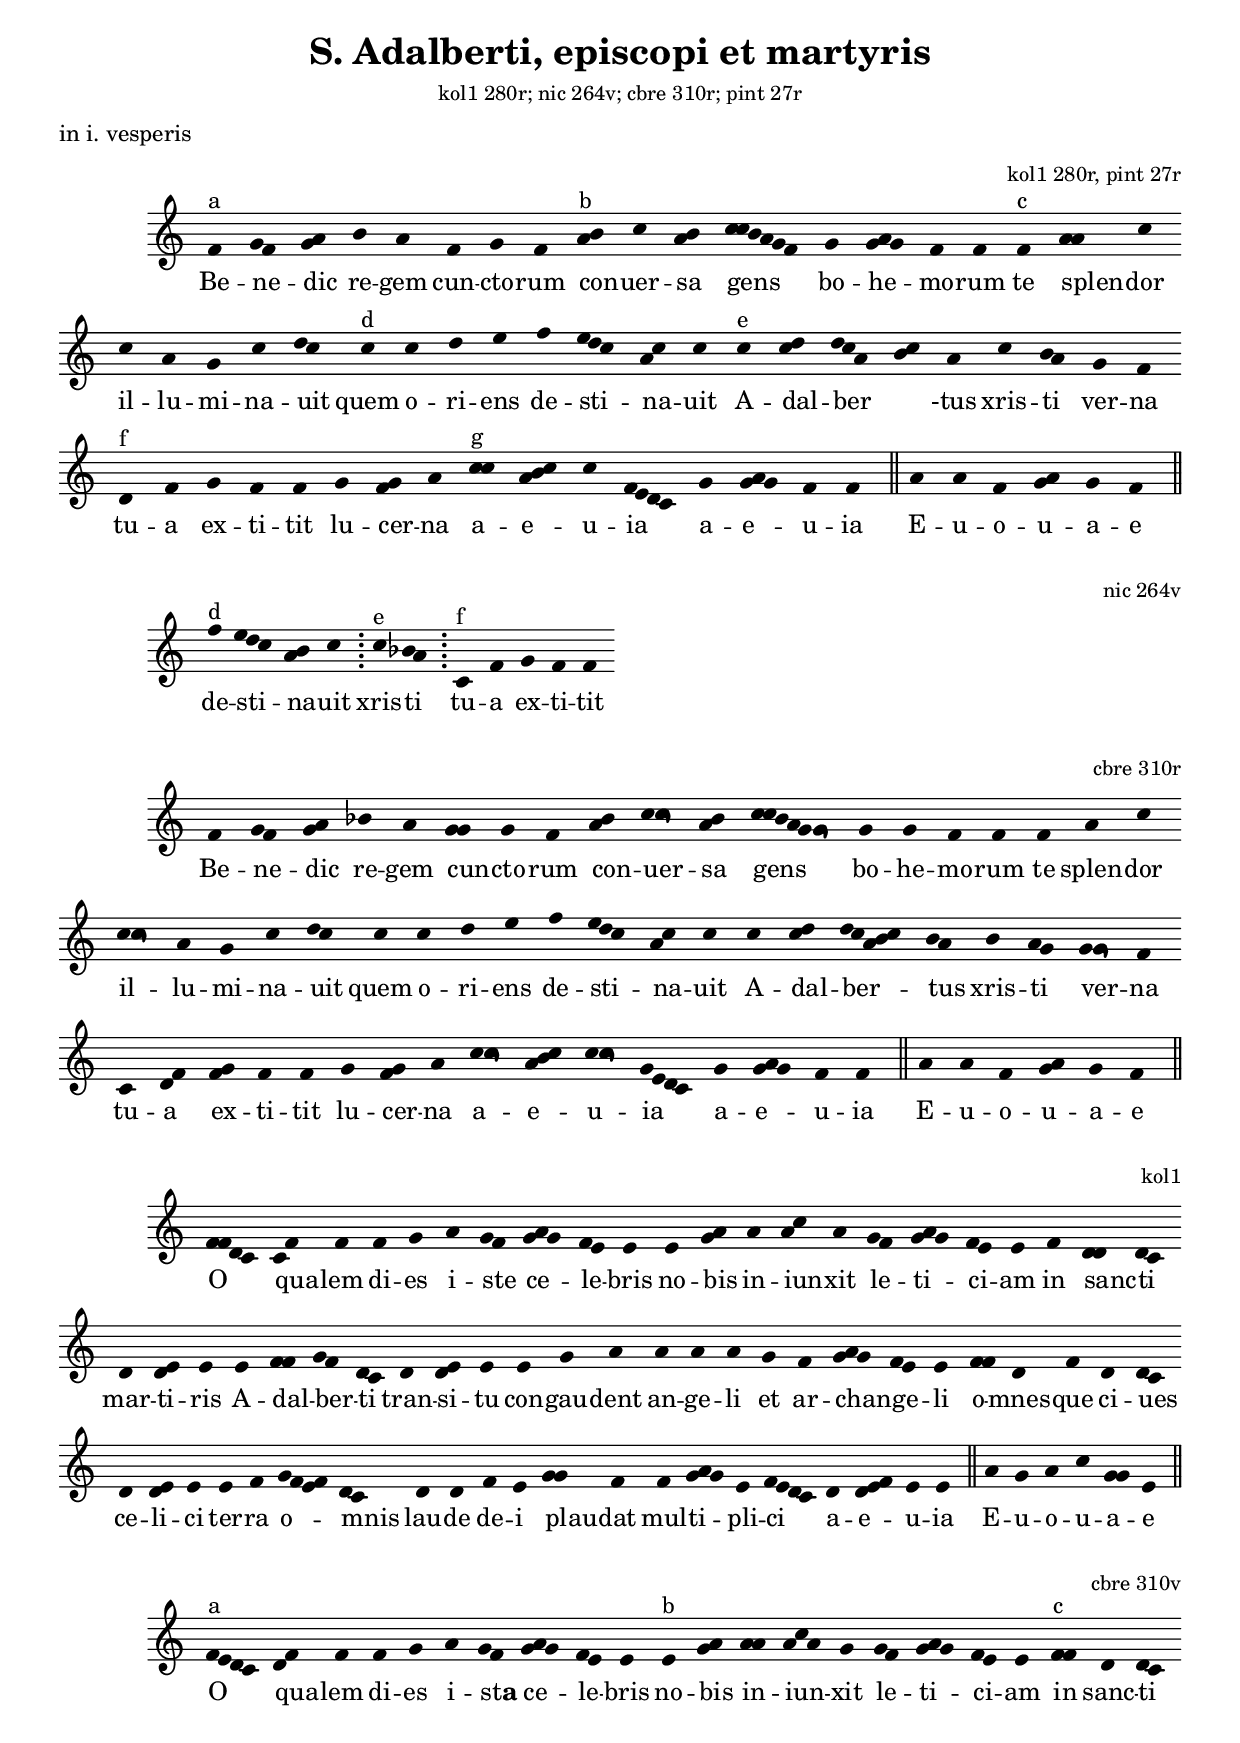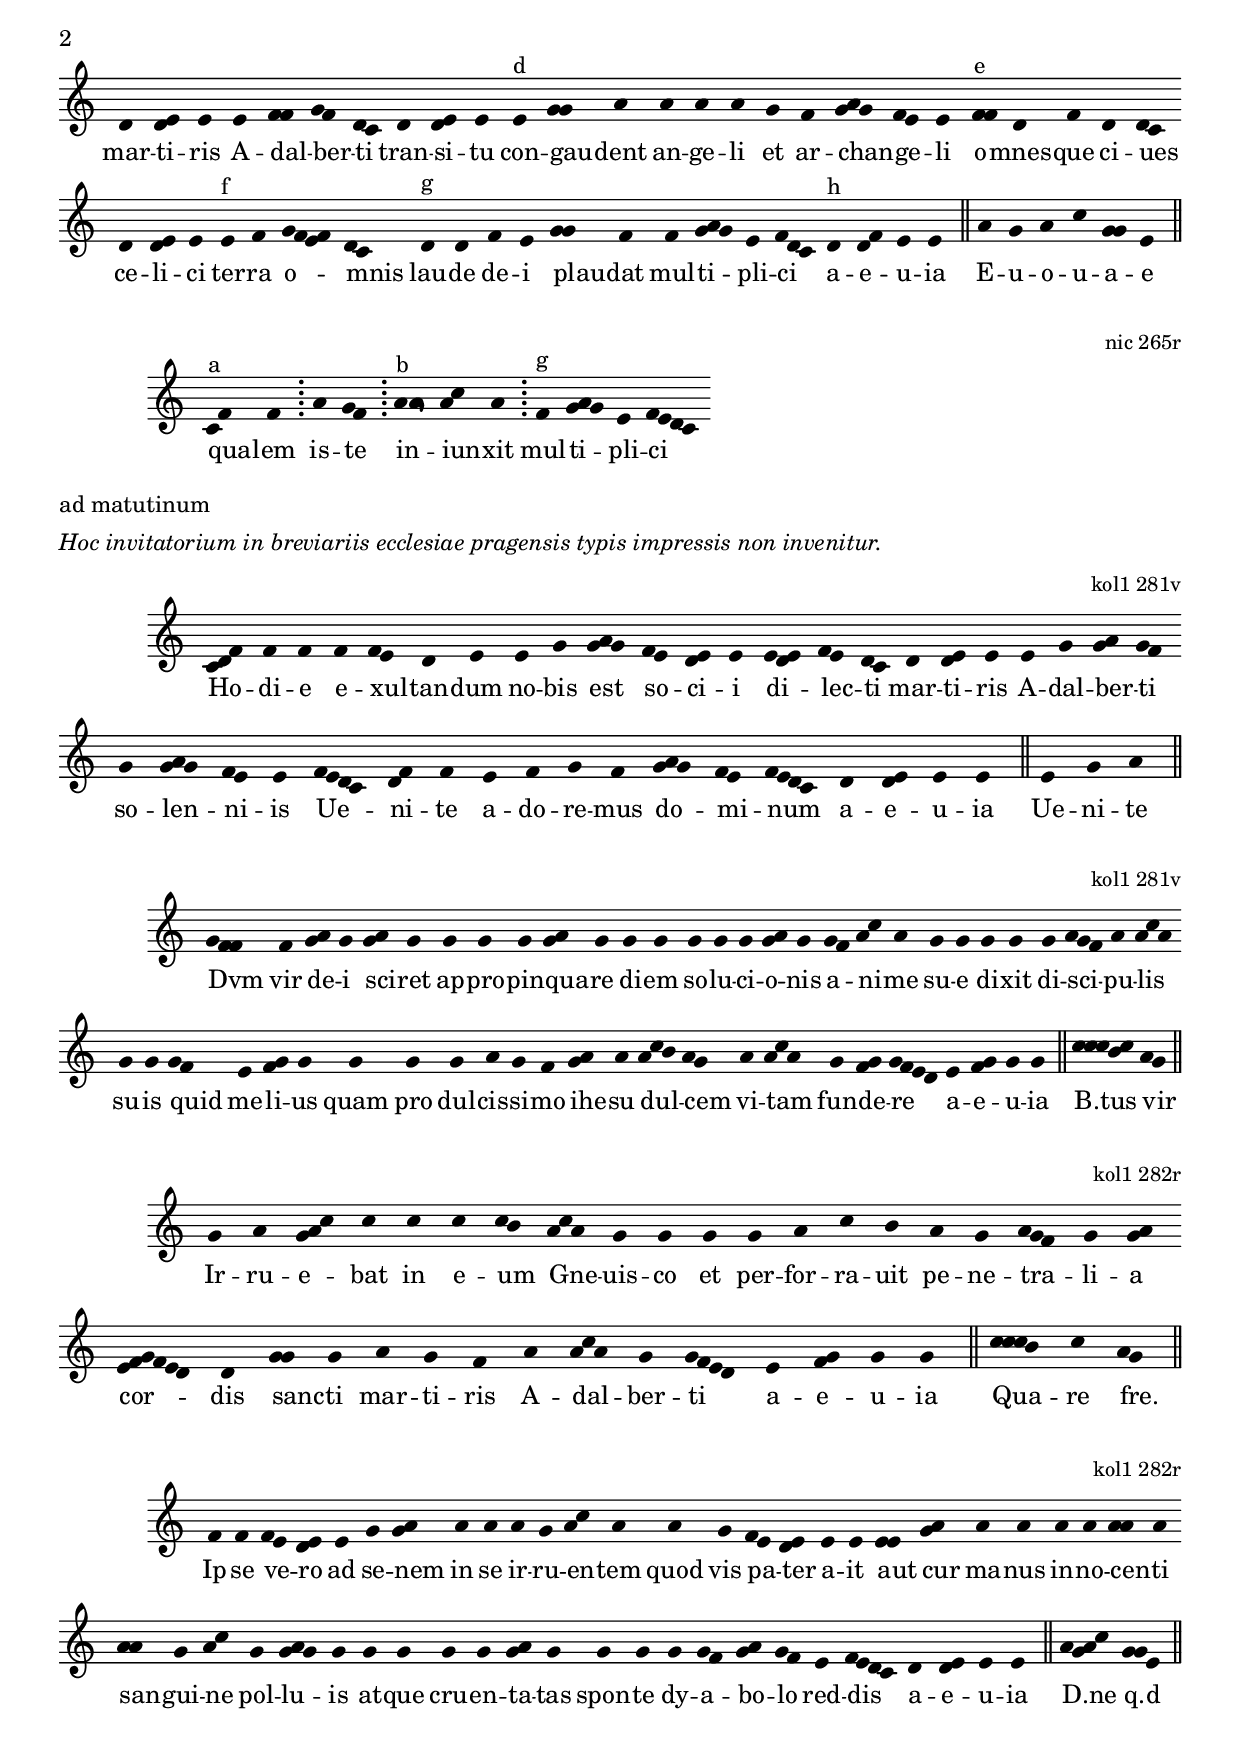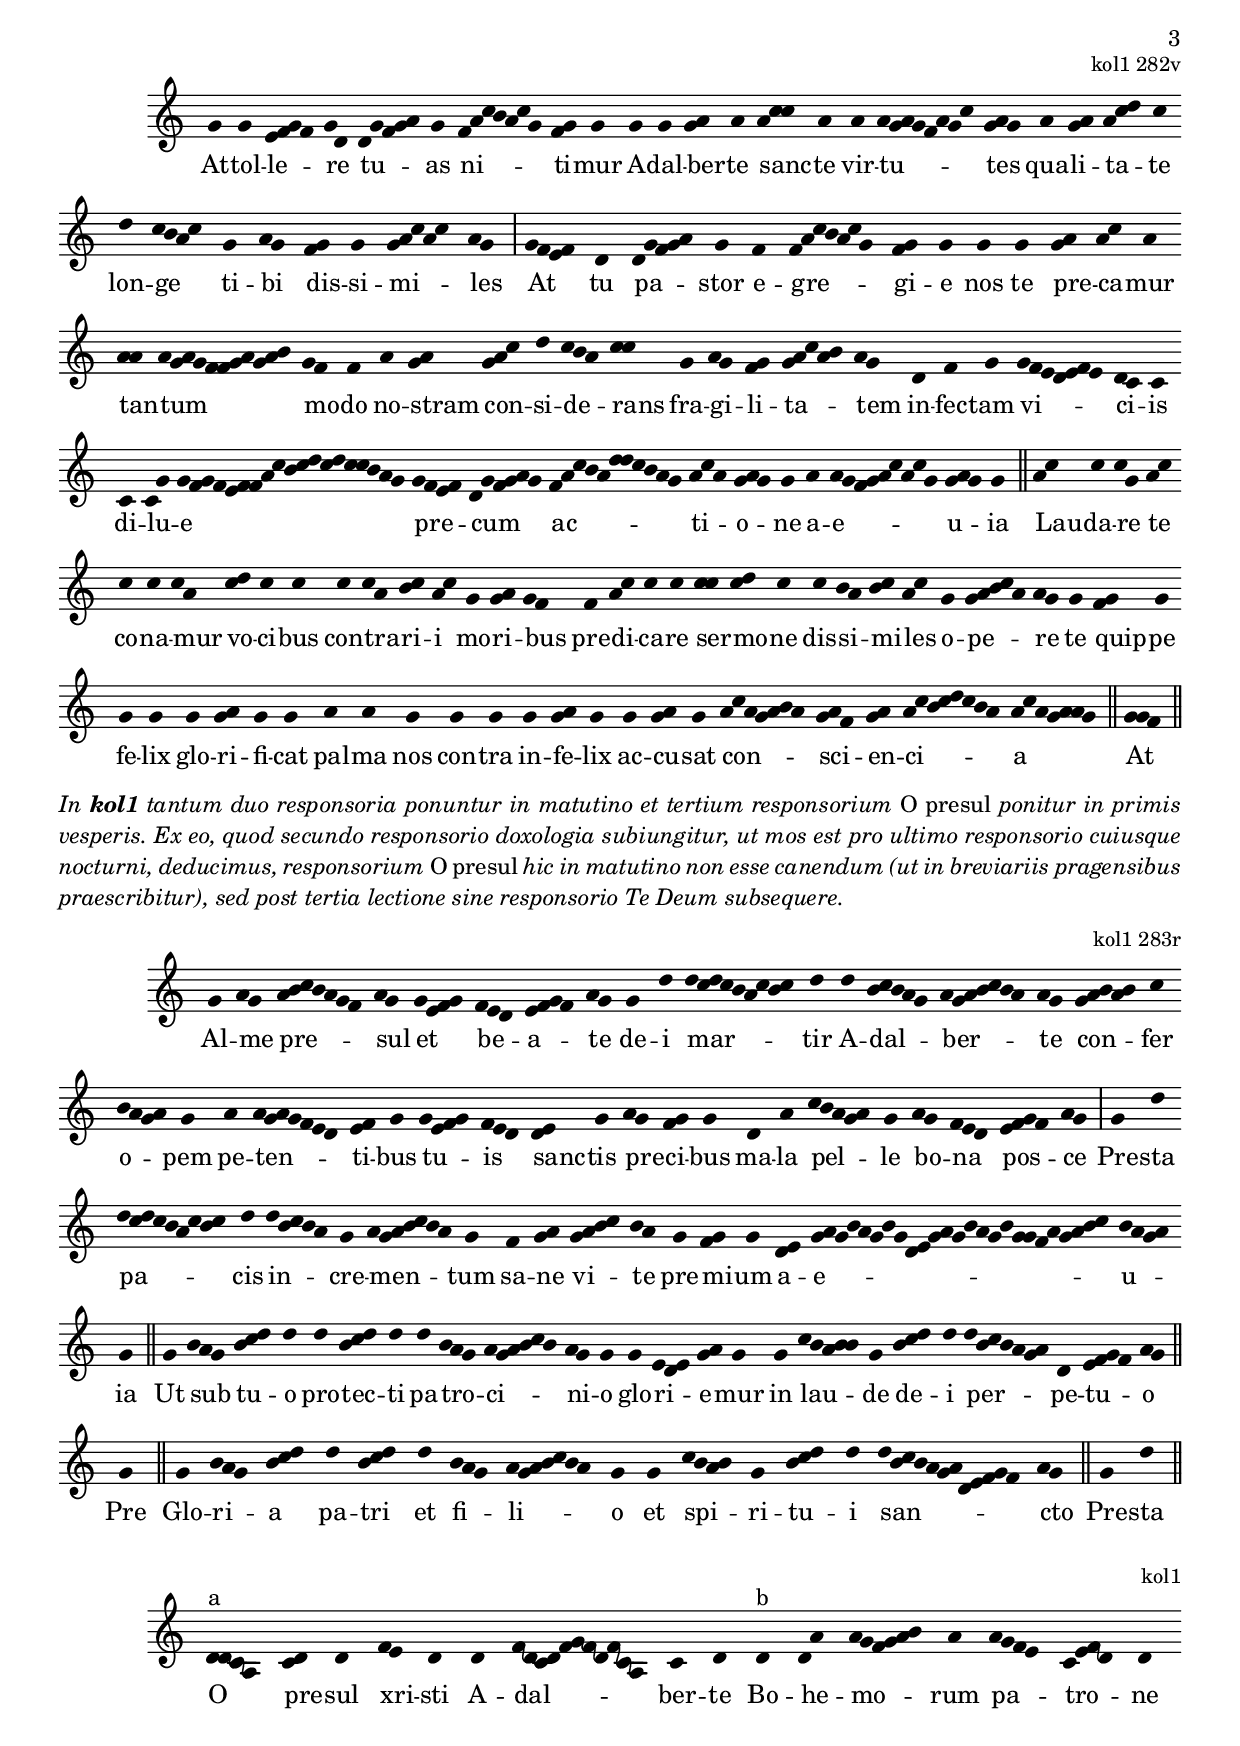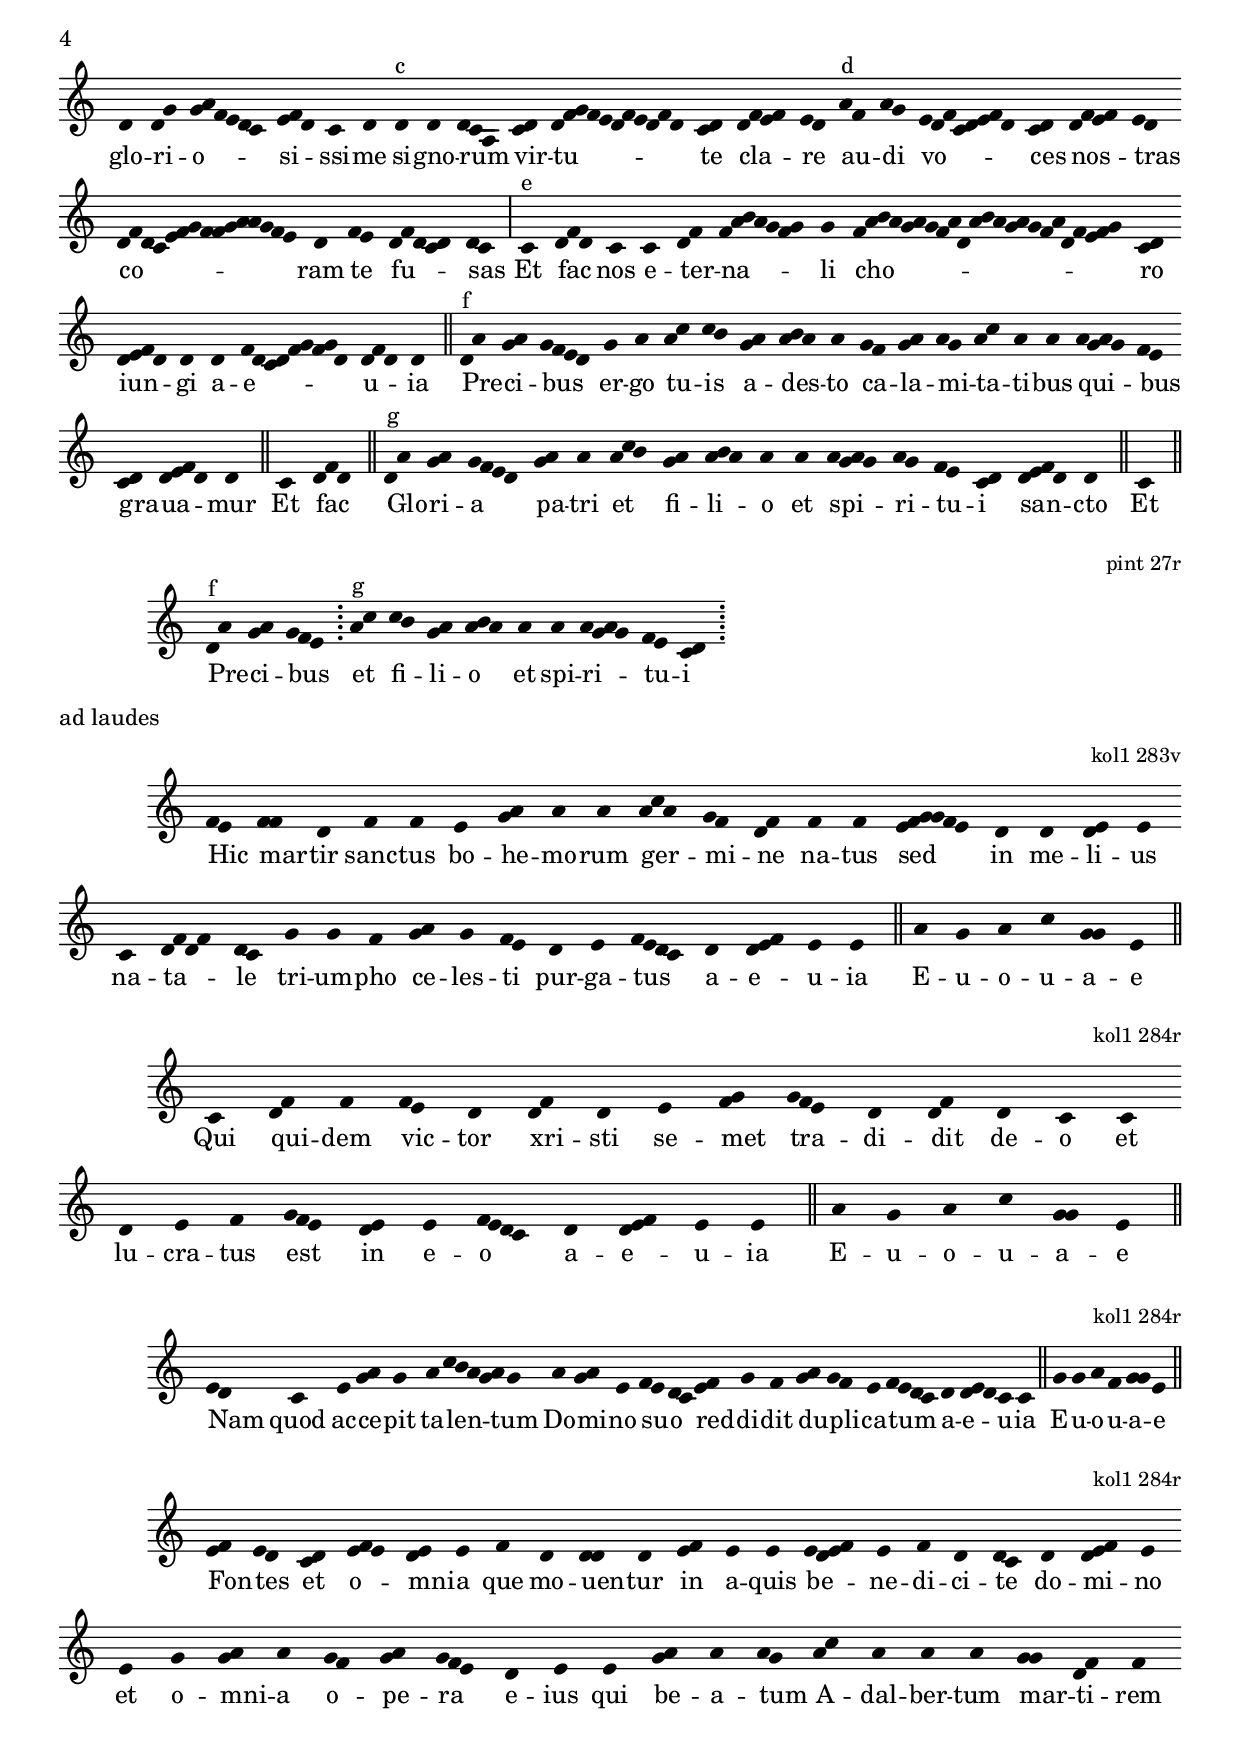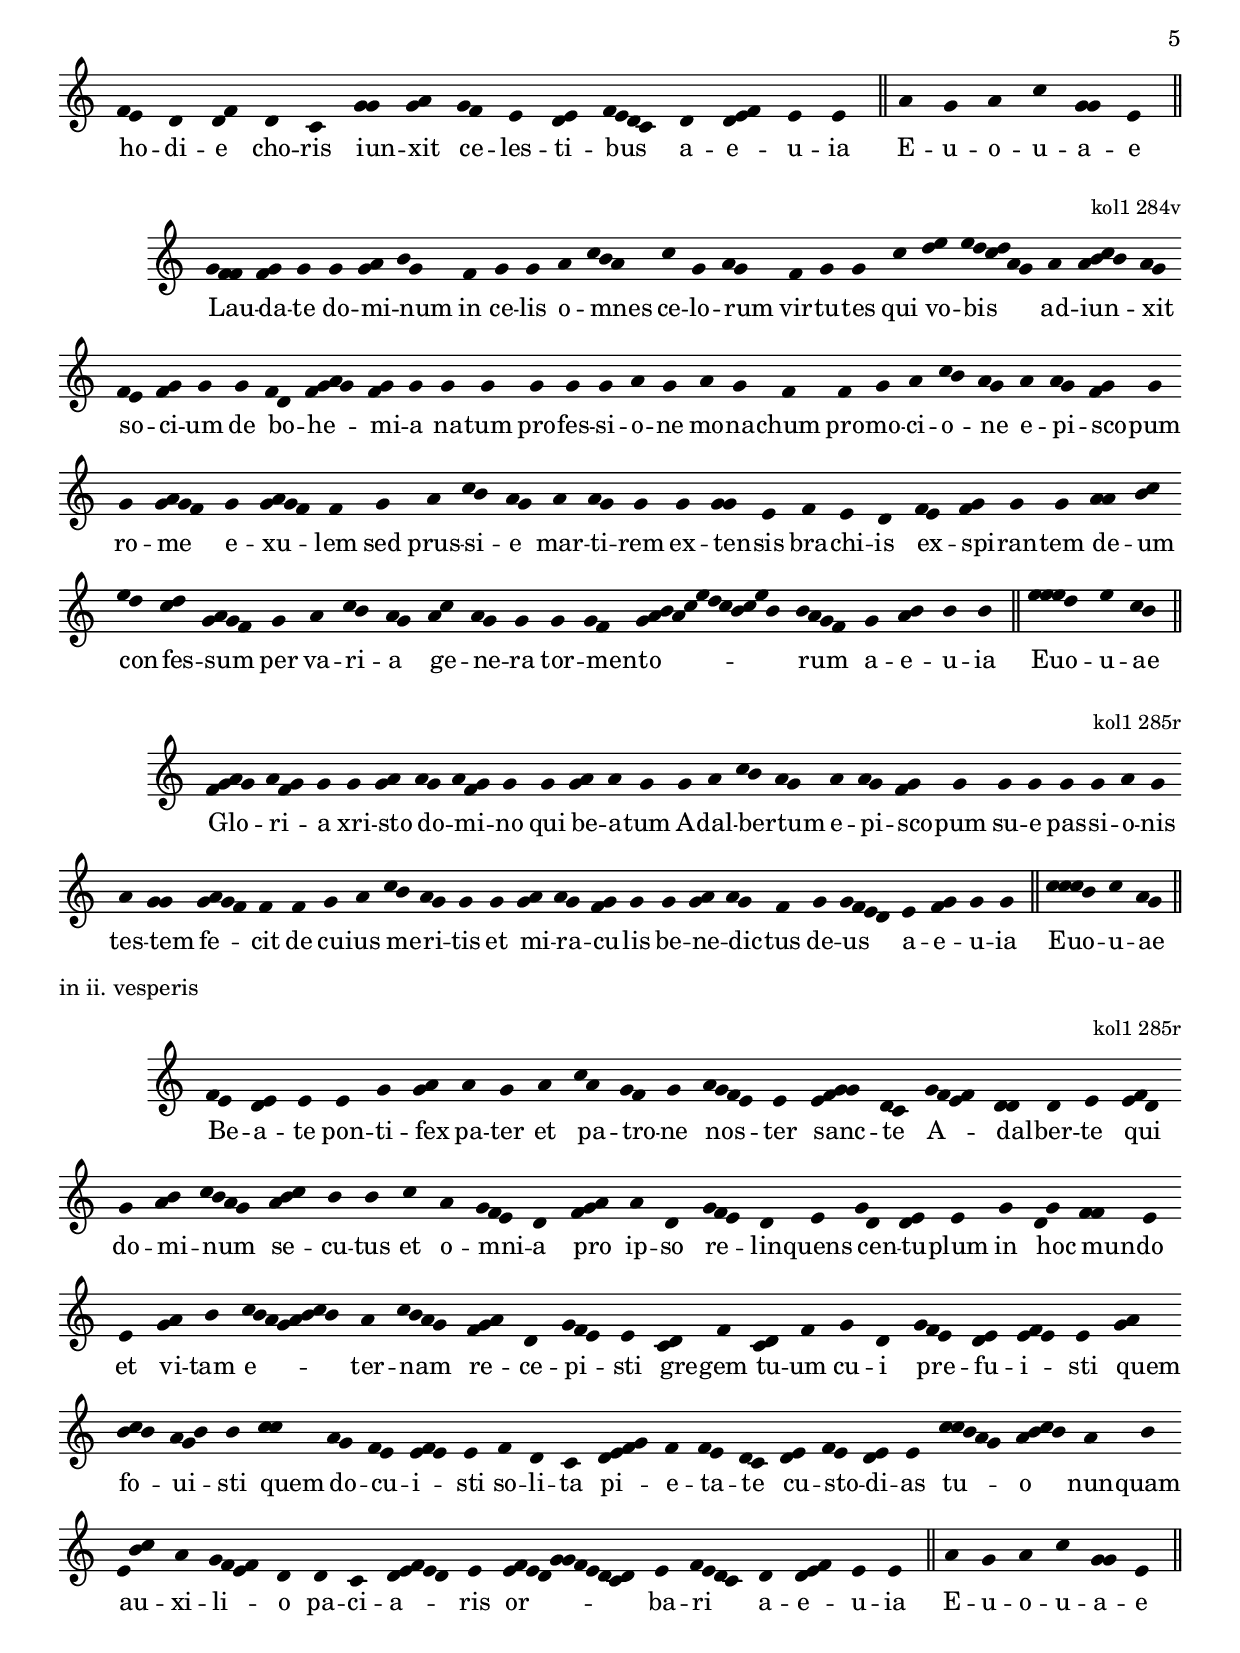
\version "2.19.32"

\include "../lib/synopsis.ily"

\header {
  title = "S. Adalberti, episcopi et martyris"
  fontes = "kol1 280r; nic 264v; cbre 310r; pint 27r"
}

\markup{in i. vesperis}

\version "2.19.32"

\include "../lib/synopsis.ily"

\score {
  \transpose c c' {
    \plainchant
    f^"a" \melisma { g f } \melisma{ g a } \bar "" b a \bar "" f g f \bar ""
    \melisma { a^"b" b } c' \melisma { a b } \bar "" \melisma { c' c' b a g f } \bar "" g \melisma { g a g } f f \bar ""
    f^"c" \bar "" \melisma { a a } \bar "" c' \bar "" c' a g c' \melisma { d' c' } \bar ""
    c'^"d" \bar "" c' d' e' \bar "" f' \melisma { e' d' c' } \melisma { a c' } c' \bar ""
    c'^"e" \melisma { c' d' } \melisma { d' c' a } \melisma { b c' } a \bar "" c' \melisma { b a } \bar "" g f \bar ""
    d^"f" f \bar "" g f f \bar "" g \melisma { f g } a \bar ""
    \melisma { c'^"g" c' } \melisma { a b c' } c' \melisma { f e d c } \bar "" g \melisma { g a g } f f \bar "||"

    a a f \melisma { g a } g f \bar "||"
  }
  \addlyrics {
    Be -- ne -- dic re -- gem cun -- cto -- rum
    con -- uer -- sa gens bo -- he -- mo -- rum
    te splen --  dor il -- lu -- mi -- na -- uit
    quem o -- ri -- ens de -- sti -- na -- uit
    A -- dal -- ber _ -tus xris -- ti ver -- na
    tu -- a ex -- ti -- tit lu -- cer -- na
    a -- e -- u -- ia a -- e -- u -- ia

    E -- u -- o -- u -- a -- e
  }
  \header {
    quid = "antiphona"
    modus = "6+5"
    fontes = "kol1 280r, pint 27r"
  }
}

\score {
  \transpose c c' {
    \plainchant
    f'^"d" \melisma { e' d' c' } \melisma { a b } c' \bar ";"
    c'^"e" \melisma { bes a } \bar ";"
    c^"f" f g f f \bar ""
  }
  \addlyrics {
    de -- sti -- na -- uit
    xris -- ti
    tu -- a ex -- ti -- tit
  }
  \header {
    quid = "antiphona"
    modus = "6+5"
    fontes = "nic 264v"
  }
}

\score {
  \transpose c c' {
    \plainchant
    f \melisma { g f } \melisma{ g a } \bar "" bes! a \bar "" \melisma { g g } g f \bar ""
    \melisma { a b } \melisma { c' \strophicus c' } \melisma { a b } \bar "" \melisma { c' c' b a g \strophicus g } \bar "" g g f f \bar ""
    f \bar "" a c' \bar "" \melisma { c' \strophicus c' } \bar "" a g c' \melisma { d' c' } \bar ""
    c' \bar "" c' d' e' \bar "" f' \melisma { e' d' c' } \melisma { a c' } c' \bar ""
    c' \melisma { c' d' } \melisma { d' c' a b c' } \melisma { b a } \bar "" b \melisma { a g } \bar "" \melisma { g \strophicus g } f \bar ""
    c \melisma { d f } \bar "" \melisma { f g } f f \bar "" g \melisma { f g } a \bar ""
    \melisma { c' \strophicus c' } \melisma { a b c' } \melisma { c' \strophicus c' } \melisma { g e d c } \bar "" g \melisma { g a g } f f \bar "||"

    a a f \melisma { g a } g f \bar "||"
  }
  \addlyrics {
    Be -- ne -- dic re -- gem cun -- cto -- rum
    con -- uer -- sa gens bo -- he -- mo -- rum
    te splen --  dor il -- lu -- mi -- na -- uit
    quem o -- ri -- ens de -- sti -- na -- uit
    A -- dal -- ber -- tus xris -- ti ver -- na
    tu -- a ex -- ti -- tit lu -- cer -- na
    a -- e -- u -- ia a -- e -- u -- ia

    E -- u -- o -- u -- a -- e
  }
  \header {
    quid = "antiphona"
    modus = "6+5"
    fontes = "cbre 310r"
  }
}

\version "2.19.32"

\include "../lib/synopsis.ily"

\score {
  \transpose c c' {
    \plainchant
    \melisma { f f d c } \bar "" \melisma { c f } f \bar "" f g \bar "" a \melisma { g f } \bar "" \melisma { g a g } \melisma { f e } e \bar ""
    e \melisma { g a } \bar "" a \melisma { a c' } a \bar "" \melisma { g f } \melisma { g a g } \melisma { f e } e \bar ""
    f \bar "" \melisma { d d } \melisma { d c } \bar "" d \melisma { d e } e \bar "" e \melisma { f f } \melisma { g f } \melisma { d c } \bar "" d \melisma { d e } e \bar ""
    e g a \bar "" a a a \bar "" g \bar "" f \melisma { g a g } \bar "" \melisma { f e } e \bar ""
    \melisma { f f } d f \bar "" d \melisma { d c } \bar "" d \melisma { d e } e \bar ""
    e f \bar "" \melisma { g f e f } \melisma { d c } \bar ""
    d d \bar "" f e \bar "" \melisma { g g } f \bar "" f \melisma { g a g } e \melisma { f e d c } \bar ""
    d \melisma { d e f } e e \bar "||"

    a g a c' \melisma { g g } e \bar "||"
  }
  \addlyrics {
    O qua -- lem di -- es i -- ste ce -- le -- bris
    no -- bis in -- iun -- xit le -- ti -- ci -- am
    in sanc -- ti mar -- ti -- ris A -- dal -- ber -- ti tran -- si -- tu
    con -- gau -- dent an -- ge -- li et ar -- chan -- ge -- li
    o -- mnes -- que ci -- ues ce -- li -- ci
    ter -- ra o -- mnis
    lau -- de de -- i plau -- dat mul -- ti -- pli -- ci
    a -- e -- u -- ia

    E -- u -- o -- u -- a -- e
  }
  \header {
    quid = "antiphona"
    modus = "4"
    fontes = "kol1"
  }
}

\score {
  \transpose c c' {
    \plainchant
    \melisma { f^"a" e d c } \bar "" \melisma { d f } f \bar "" f g \bar "" a \melisma { g f } \bar "" \melisma { g a g } \melisma { f e } e \bar ""
    e^"b" \melisma { g a } \bar "" \melisma { a a } \melisma { a c' a } g \bar "" \melisma { g f } \melisma { g a g } \melisma { f e } e \bar ""
    \melisma { f^"c" f } \bar "" d \melisma { d c } \bar "" d \melisma { d e } e \bar "" e \melisma { f f } \melisma { g f } \melisma { d c } \bar "" d \melisma { d e } e \bar ""
    e^"d" \melisma { g g } a \bar "" a a a \bar "" g \bar "" f \melisma { g a g } \bar "" \melisma { f e } e \bar ""
    \melisma { f^"e" f } d f \bar "" d \melisma { d c } \bar "" d \melisma { d e } e \bar ""
    e^"f" f \bar "" \melisma { g f e f } \melisma { d c } \bar ""
    d^"g" d \bar "" f e \bar "" \melisma { g g } f \bar "" f \melisma { g a g } e \melisma { f d c } \bar ""
    d^"h" \melisma { d f } e e \bar "||"

    a g a c' \melisma { g g } e \bar "||"
  }
  \addlyrics {
    O qua -- lem di -- es i -- \markup\concat{st\bold{a}} ce -- le -- bris
    no -- bis in -- iun -- xit le -- ti -- ci -- am
    in sanc -- ti mar -- ti -- ris A -- dal -- ber -- ti tran -- si -- tu
    con -- gau -- dent an -- ge -- li et ar -- chan -- ge -- li
    o -- mnes -- que ci -- ues ce -- li -- ci
    ter -- ra o -- mnis
    lau -- de de -- i plau -- dat mul -- ti -- pli -- ci
    a -- e -- u -- ia

    E -- u -- o -- u -- a -- e
  }
  \header {
    quid = "antiphona"
    modus = "4"
    fontes = "cbre 310v"
  }
}

\score {
  \transpose c c' {
    \plainchant
    \melisma { c^"a" f } f \bar ";"
    a \melisma { g f} \bar ";"
    \melisma { a^"b" \strophicus a } \melisma { a c' } a \bar ";"
    f^"g" \melisma { g a g } e \melisma { f e d c }
  }
  \addlyrics {
    qua -- lem
    is -- te
    in -- iun -- xit
    mul -- ti -- pli -- ci
  }
  \header {
    quid = "antiphona"
    modus = "4"
    fontes = "nic 265r"
  }
}


\markup{ad matutinum}

\markup\italic{
  Hoc invitatorium in breviariis ecclesiae pragensis typis impressis
  non invenitur.
}

\version "2.19.32"

\include "../lib/synopsis.ily"

\score {
  \transpose c c' {
    \plainchant
    \melisma { c d f } f f \bar "" f \melisma { f e } d e \bar "" e g \bar "" \melisma { g a g } \bar ""
    \melisma { f e } \melisma { d e } e \bar "" \melisma { e d e } \melisma { f e } \melisma { d c } \bar ""
    d \bar "" \melisma { d e } e \bar "" e g \melisma { g a } \melisma { g f } \bar "" g \melisma { g a g } \melisma { f e } e \bar ""
    \melisma { f e d c } \melisma { d f } f \bar "" e f g f \bar "" \melisma { g a g } \melisma { f e } \melisma { f e d c } \bar "" d \melisma { d e } e e \bar "||"

    e g a \bar "||"
  }
  \addlyrics {
    Ho -- di -- e e -- xul -- tan -- dum no -- bis est
    so -- ci -- i di -- lec -- ti
    mar -- ti -- ris A -- dal -- ber -- ti so -- len -- ni -- is
    Ue -- ni -- te a -- do -- re -- mus do -- mi -- num a -- e -- u -- ia

    Ue -- ni -- te
  }
  \header {
    quid = "invitatorium"
    fontes = "kol1 281v"
  }
}


\version "2.19.32"

\include "../lib/synopsis.ily"

\score {
  \transpose c c' {
    \plainchant
    \melisma { g f f } \bar "" f \bar "" \melisma { g a } g \bar "" \melisma { g a } g \bar "" g g g \melisma { g a } g \bar ""
    g g \bar "" g g g \melisma { g a } g \bar "" \melisma { g f } \melisma { a c' } a \bar "" g g \bar ""
    g g \bar "" g \melisma { a g f } a \melisma { a c' a } \bar "" g g \bar ""
    \melisma { g f } \bar "" e \melisma { f g } g \bar ""
    g \bar "" g \bar "" g a g f \bar "" \melisma { g a } a \bar ""
    \melisma { a c' b } \melisma { a g } \bar "" a \melisma { a c' a } \bar "" g \melisma { f g } \melisma { g f e d } \bar "" e \melisma { f g } g g \bar "||"

    \melisma { c' c' c' b c' } \bar "" \melisma { a g } \bar "||"
  }
  \addlyrics {
    Dvm vir de -- i sci -- ret ap -- pro -- pin -- qua -- re
    di -- em so -- lu -- ci -- o -- nis a -- ni -- me su -- e
    di -- xit di -- sci -- pu -- lis su -- is
    quid me -- li -- us
    quam pro dul -- cis -- si -- mo ihe -- su
    dul -- cem vi -- tam fun -- de -- re a -- e -- u -- ia

    B.tus vir
  }
  \header {
    quid = "antiphona"
    fontes = "kol1 281v"
  }
}

\version "2.19.32"

\include "../lib/synopsis.ily"

\score {
  \transpose c c' {
    \plainchant
    g a \melisma { g a c' } c' \bar "" c' \bar "" c' \melisma { c' b } \bar "" \melisma { a c' a } g g \bar ""
    g \bar "" g a c' b \bar "" a g \melisma { a g f } g \melisma { g a } \bar "" \melisma { e f g f e d } d \bar ""
    \melisma { g g } g \bar "" a g f \bar "" a \melisma { a c' a } g \melisma { g f e d } \bar "" e \melisma { f g } g g \bar "||"

    \melisma { c' c' c' b } c' \bar "" \melisma { a g } \bar "||"
  }
  \addlyrics {
    Ir -- ru -- e -- bat in e -- um Gne -- uis -- co % v breviari: ingens siccum
    et per -- for -- ra -- uit pe -- ne -- tra -- li -- a cor -- dis
    sanc -- ti mar -- ti -- ris A -- dal -- ber -- ti a -- e -- u -- ia

    Qua -- re fre.
  }
  \header {
    quid = "antiphona"
    fontes = "kol1 282r"
  }
}

\version "2.19.32"

\include "../lib/synopsis.ily"

\score {
  \transpose c c' {
    \plainchant
    f f \bar "" \melisma { f e } \melisma { d e } \bar "" e \bar "" g \melisma { g a } \bar "" a \bar "" a \bar "" a g \melisma { a c' } a \bar ""
    a \bar "" g \bar "" \melisma { f e } \melisma { d e } \bar "" e e \bar ""
    \melisma { e e } \bar "" \melisma { g a } \bar "" a a \bar "" a a \melisma { a a } a \bar "" \melisma { a a } g \melisma { a c' } \bar "" g \melisma { g a g } g \bar ""
    g g \bar "" g g \melisma { g a } g \bar ""
    g g \bar "" g \melisma { g f } \melisma { g a } \melisma { g f } \bar "" e \melisma { f e d c } \bar ""
    d \melisma { d e } e e \bar "||"

    \melisma { a g a c' } \bar "" \melisma { g g e } \bar "||"
  }
  \addlyrics {
    Ip -- se ve -- ro ad se -- nem in se ir -- ru -- en -- tem
    quod vis pa -- ter a -- it
    aut cur ma -- nus in -- no -- cen -- ti san -- gui -- ne pol -- lu -- is
    at -- que cru -- en -- ta -- tas
    spon -- te dy -- a -- bo -- lo red -- dis % cruentatas sic
    a -- e -- u -- ia

    D.ne q.d
  }
  \header {
    quid = "antiphona"
    fontes = "kol1 282r"
  }
}


\version "2.19.32"

\include "../lib/synopsis.ily"

\score {
  \transpose c c' {
    \plainchant
    g g \melisma { e f g f } \melisma { g d } \bar "" \melisma { d g f g a } g \bar "" \melisma { f a c' b a c' g } \melisma { f g } g \bar ""
    g g \melisma { g a } a \bar "" \melisma { a c' c' } a \bar "" a \melisma { a g a g f a g c' } \melisma { g a g } \bar ""
    a \melisma { g a } \melisma { a c' d' } c' \bar "" d' \melisma { c' b a c' } \bar "" g \melisma { a g } \bar "" \melisma { f g } g \melisma { g a c' a c' } \bar "" \melisma { a g } \bar "|"

    \melisma { g f e f } \bar "" d \bar "" \melisma { d g f g a } g \bar "" f \melisma { f a c' b a c' g } \melisma { f g } g \bar ""
    g \bar "" g \bar "" \melisma { g a } \melisma { a c' } a \bar "" \melisma { a a } \melisma { a g a g f f g a g a b } \bar "" \melisma { g f } f \bar ""
    a \melisma { g a } \bar "" \melisma { g a c' } d' \melisma { c' b a } \melisma { c' c' } \bar "" g \melisma { a g } \melisma { f g } \melisma { g a c' a b } \melisma { a g } \bar ""
    d f g \bar "" \melisma { g f e d e f e } \melisma { d c } c \bar "" c \melisma { c g } \melisma { g f g f e f f a c' b c' d' c' d' c' c' b a g } \bar ""
    \melisma { g f e f } \melisma { d g f g a g } \bar "" \melisma { f a c' b a d' d' c' b a g } \melisma { a c' a } \melisma { g a g } g \bar "" a \melisma { a g f g a c' a c' g } \melisma { g a g } g \bar "||"

    \melisma { a c' } \bar "" c' \melisma { c' g } \bar "" \melisma { a c' } \bar "" c' c' \melisma { c' a } \bar "" \melisma { c' d' } c' c' \bar ""
    c' \melisma { c' a } \melisma { b c' } \melisma { a c' } \bar "" g \melisma { g a } \melisma { g f } \bar ""
    f \melisma { a c' } c' c' \bar "" \melisma { c' c' } \melisma { c' d' } c' \bar ""
    c' \melisma { b a } \melisma { b c' } \melisma { a c' } \bar "" g \melisma { g a b c' a } \melisma { a g } \bar ""
    g \bar "" \melisma { f g } g \bar "" g g \bar ""
    g \melisma { g a } \bar "" g g \bar "" a a \bar ""
    g \bar "" g g \bar "" g \melisma { g a } g \bar ""
    g \melisma { g a } g \bar "" \melisma { a c' a g a b a } \melisma { g a f } \melisma { g a } \melisma { a c' b c' d' c' b a } \melisma { a c' a g a a g } \bar "||"

    \melisma { g g f } \bar "||"
  }
  \addlyrics {
    At -- tol -- le -- re tu -- as ni -- ti -- mur
    A -- dal -- ber -- te sanc -- te vir -- tu -- tes
    qua -- li -- ta -- te lon -- ge ti -- bi dis -- si -- mi -- les

    At tu pa -- stor e -- gre -- gi -- e
    nos te pre -- ca -- mur tan -- tum mo -- do
    no -- stram con -- si -- de -- rans fra -- gi -- li -- ta -- tem
    in -- fec -- tam vi -- ci -- is di -- lu -- e
    pre -- cum ac -- ti -- o -- ne a -- e -- u -- ia

    Lau -- da -- re te co -- na -- mur vo -- ci -- bus
    con -- tra -- ri -- i mo -- ri -- bus
    pre -- di -- ca -- re ser -- mo -- ne
    dis -- si -- mi -- les o -- pe -- re
    te quip -- pe fe -- lix
    glo -- ri -- fi -- cat pal -- ma
    nos con -- tra in -- fe -- lix
    ac -- cu -- sat con -- sci -- en -- ci -- a

    At
  }
  \header {
    quid = "responsorium"
    fontes = "kol1 282v"
  }
}

\version "2.19.32"

\include "../lib/synopsis.ily"

\markup\justify\italic{
  In \bold{kol1} tantum duo responsoria ponuntur in matutino et
  tertium responsorium \upright{O presul} ponitur in primis vesperis.
  Ex eo, quod secundo responsorio doxologia subiungitur,
  ut mos est pro ultimo responsorio cuiusque nocturni,
  deducimus, responsorium \upright{O presul} hic in matutino non esse
  canendum (ut in breviariis pragensibus praescribitur),
  sed post tertia lectione sine responsorio Te Deum subsequere.
}

\score {
  \transpose c c' {
    \plainchant
    g \melisma { a g } \bar "" \melisma { a b c' b a g f } \melisma { a g } \bar "" \melisma { g e f g } \bar "" \melisma { f e d } \melisma { e f g f } \bar "" \melisma { a g } \bar ""
    g d' \bar "" \melisma { d' c' d' c' b a c' b c' } d' \bar "" d' \melisma { b c' b a g } \melisma { a g a b c' b a } \bar "" \melisma { a g } \bar ""
    \melisma { g a b a b } c' \bar "" \melisma { b a g a } g \bar "" a \melisma { a g a g f e d } \melisma { e f } g \bar ""
    \melisma { g e f g } \melisma { f e d } \bar "" \melisma { d e } g \bar "" \melisma { a g } \melisma { f g } g \bar ""
    d a \bar "" \melisma { c' b a g a } g \bar ""
    \melisma { a g } \melisma { f e d } \bar "" \melisma { e f g f } \melisma { a g } \bar "|"

    g d' \bar "" \melisma { d' c' d' c' b a c' b c' } d' \bar "" \melisma { d' b c' b a } g \melisma { a g a b c' b a } g \bar ""
    f \melisma { g a } \bar "" \melisma { g a b c' } \melisma { b a } \bar "" g \melisma { f g } g \bar ""
    \melisma { d e } \melisma { g a g b a g b g d e g a g b a g b g g f a g a b c' } \melisma { b a g a } \bar "" g \bar "||"

    g \bar "" \melisma { b a g } \bar "" \melisma { b c' d' } d' \bar "" d' \melisma { b c' d' } d' \bar "" d' \melisma { b a g } \bar "" \melisma { a g a b c' b } \melisma { a g } g \bar ""
    g \melisma { e d e } \melisma { g a } g \bar "" g \bar "" \melisma { c' b a b b } g \bar "" \melisma { b c' d' } d' \bar "" \melisma { d' b c' b a g a } d \melisma { e f g f } \melisma { a g } \bar "||"

    g \bar "||"

    g \bar "" \melisma { b a g } \melisma { b c' d' } \bar "" d' \melisma { b c' d' } \bar "" d' \bar "" \melisma { b a g } \melisma { a g a b c' b a } g \bar ""
    g \bar "" \melisma { c' b a b } \bar "" g \melisma { b c' d' } d' \bar "" \melisma { d' b c' b a g a d e f g f } \melisma { a g } \bar "||"

    g d' \bar "||"
  }
  \addlyrics {
    Al -- me pre -- sul et be -- a -- te
    de -- i mar -- tir A -- dal -- ber -- te
    con -- fer o -- pem pe -- ten -- ti -- bus
    tu -- is sanc -- tis pre -- ci -- bus
    ma -- la pel -- le
    bo -- na pos -- ce

    Pre -- sta pa -- cis in -- cre -- men -- tum
    sa -- ne vi -- te pre -- mi -- um
    a -- e -- u -- ia

    Ut sub tu -- o pro -- tec -- ti pa -- tro -- ci -- ni -- o
    glo -- ri -- e -- mur in lau -- de de -- i per -- pe -- tu -- o

    Pre

    Glo -- ri -- a pa -- tri et fi -- li -- o
    et spi -- ri -- tu -- i san -- cto

    Pre -- sta
  }
  \header {
    quid = "responsorium"
    fontes = "kol1 283r"
  }
}

\version "2.19.32"

\include "../lib/synopsis.ily"

\score {
  \transpose c c' {
    \plainchant
    \melisma { d^"a" d \tli c \sli a, } \bar "" \melisma { c d } d \bar "" \melisma { f e } d \bar "" d \melisma { f \sli d \tli c d f g \tli f \sli d f \mli c \sli a, } c d \bar ""
    d^"b" \melisma { d a } \melisma { a g f g a b } a \bar "" \melisma { a g f e } \melisma { c e f \sli d } d \bar "" d \melisma { d g } \melisma { g a f e d c } \melisma { e f d } c d \bar ""
    d^"c" d \melisma { d c a, } \bar "" \melisma { c d } \melisma { d f g f e d f e d f d } \melisma { c d } \bar "" \melisma { d f e f } \melisma { e d } \bar ""
    \melisma { a^"d" f } \melisma { a g } \bar "" \melisma { e d f c d e f d } \melisma { c d } \bar "" \melisma { d f e f } \melisma { e d } \bar ""
    \melisma { d f d c e f g f f g a a g f e } d \bar "" \melisma { f e } \bar "" \melisma { d f d c d } \melisma { d c } \bar "|"

    c^"e" \bar "" \melisma { d f d } \bar "" c \bar "" c \melisma { d f } \melisma { f a b a g f g } g \bar "" \melisma { f a b a g a g f a d a b a g a g f a d f e f g } \melisma { c d } \bar "" \melisma { d e f d } d \bar ""
    d \melisma { f d c d f g f g d } \melisma { d f d } d \bar "||"

    \melisma { d^"f" a } \melisma { g a } \melisma { g f e d } \bar "" g a \bar "" \melisma { a c' } \melisma { c' b } \bar ""
    \melisma { g a } \melisma { a b a } a \bar "" \melisma { g f } \melisma { g a } \melisma { a g } \melisma { a c' } a a \bar ""
    \melisma { a g a g } \melisma { f e } \bar "" \melisma { c d } \melisma { d e f d } d \bar "||"

    c \bar "" \melisma { d f d } \bar "||"

    \melisma { d^"g" a } \melisma { g a } \melisma { g f e d } \bar "" \melisma { g a } a \bar "" \melisma { a c' b } \bar "" \melisma { g a } \melisma { a b a } a \bar ""
    a \bar "" \melisma { a g a g } \melisma { a g } \melisma { f e } \melisma { c d } \bar "" \melisma { d e f d } d \bar "||"

    c \bar "||"
  }
  \addlyrics {
    O pre -- sul xri -- sti A -- dal -- ber -- te
    Bo -- he -- mo -- rum pa -- tro -- ne glo -- ri -- o -- si -- ssi -- me
    si -- gno -- rum vir -- tu -- te cla -- re
    au -- di vo -- ces nos -- tras
    co -- ram te fu -- sas

    Et fac nos e -- ter -- na -- li cho -- ro iun -- gi
    a -- e -- u -- ia

    Pre -- ci -- bus er -- go tu -- is
    a -- des -- to ca -- la -- mi -- ta -- ti -- bus
    qui -- bus gra -- ua -- mur

    Et fac

    Glo -- ri -- a pa -- tri et fi -- li -- o
    et spi -- ri -- tu -- i san -- cto

    Et
  }
  \header {
    quid = "responsorium"
    modus = "2+1"
    fontes = "kol1"
  }
}

\score {
  \transpose c c' {
    \plainchant
    \melisma { d^"f" a } \melisma { g a } \melisma { g f e } \bar ";"
    \melisma { a^"g" c' } \melisma { c' b } \melisma { g a } \melisma { a b a } a a \melisma { a g a g } \melisma { f e } \melisma { c d } \bar ";"
  }
  \addlyrics {
    Pre -- ci -- bus
    et fi -- li -- o et spi -- ri -- tu -- i
  }
  \header {
    fontes = "pint 27r"
  }
}


\markup{ad laudes}

\version "2.19.32"

\include "../lib/synopsis.ily"

\score {
  \transpose c c' {
    \plainchant
    \melisma { f e } \bar "" \melisma { f f } d \bar "" f f \bar "" e \melisma { g a } a a \bar "" \melisma { a c' a } \melisma { g f } \melisma { d f } \bar "" f f \bar "" \melisma { e f g g f e } \bar "" d \bar "" d \melisma { d e } e \bar "" c \melisma { d f d f } \melisma { d c } \bar "" g g f \bar "" \melisma { g a } g \melisma { f e } \bar "" d e \melisma { f e d c } \bar "" d \melisma { d e f } e e \bar "||" a g a c' \melisma { g g } e \bar "||"
  }
  \addlyrics {
     Hic mar -- tir sanc -- tus bo -- he -- mo -- rum ger -- mi -- ne na -- tus sed in me -- li -- us na -- ta -- le tri -- um -- pho ce -- les -- ti pur -- ga -- tus a -- e -- u -- ia  E -- u -- o -- u -- a -- e
  }
  \header {
    quid = "antiphona"
    fontes = "kol1 283v"
  }
}

\version "2.19.32"

\include "../lib/synopsis.ily"

\score {
  \transpose c c' {
    \plainchant
    c \bar "" \melisma { d f } f \bar "" \melisma { f e } d \bar "" \melisma { d f } d \bar "" e \melisma { f g } \bar "" \melisma { g f e } d \melisma { d f } \bar "" d c \bar "" c \bar "" d e f \bar "" \melisma { g f e } \bar "" \melisma { d e } \bar "" e \melisma { f e d c } \bar "" d \melisma { d e f } e e \bar "||" a g a c' \melisma { g g } e \bar "||"
  }
  \addlyrics {
     Qui qui -- dem vic -- tor  xri -- sti se -- met tra -- di -- dit de -- o et lu -- cra -- tus est  in e -- o a -- e -- u -- ia  E -- u -- o -- u -- a -- e
  }
  \header {
    quid = "antiphona"
    fontes = "kol1 284r"
  }
}

\version "2.19.32"

\include "../lib/synopsis.ily"

\score {
  \transpose c c' {
    \plainchant
    \melisma { e d } \bar "" c \bar "" e \melisma { g a } g \bar "" a \melisma { c' b a g a } g \bar "" a \melisma { g a } e \bar "" \melisma { f e } \melisma { d c } \bar "" \melisma { e f } g f \bar "" \melisma { g a } \melisma { g f } e \melisma { f e d c } \bar "" d \melisma { d e d } c c \bar "||" g \bar "" g a f \melisma { g g } e \bar "||"
  }
  \addlyrics {
     Nam quod ac -- ce -- pit ta -- len -- tum Do -- mi -- no su -- o red -- di -- dit du -- pli -- ca -- tum a -- e -- u -- ia  E --  u -- o -- u -- a -- e
  }
  \header {
    quid = "antiphona"
    fontes = "kol1 284r"
  }
}

\version "2.19.32"

\include "../lib/synopsis.ily"

\score {
  \transpose c c' {
    \plainchant
    \melisma { e f } \melisma { e d } \bar "" \melisma { c d } \bar "" \melisma { e f e } \melisma { d e } e \bar "" f \bar "" d \melisma { d d } d \bar "" \melisma { e f } \bar "" e e \bar "" \melisma { e d e f } e f d \melisma { d c } \bar "" d \melisma { d e f } e \bar "" e \bar "" g \melisma { g a } a \bar "" \melisma { g f } \melisma { g a } \melisma { g f e } \bar "" d e \bar "" e \bar "" \melisma { g a } a \melisma { a g } \bar "" \melisma { a c' } a a a \bar "" \melisma { g g } \melisma { d f } f \bar "" \melisma { f e } d \melisma { d f } \bar "" d c \bar "" \melisma { g g } \melisma { g a } \bar "" \melisma { g f } e \melisma { d e } \melisma { f e d c } \bar "" d \melisma { d e f } e e \bar "||" a g a c' \melisma { g g } e \bar "||"
  }
  \addlyrics {
     Fon -- tes et o -- mni -- a que mo -- uen -- tur in a -- quis be -- ne -- di -- ci -- te do -- mi -- no et o -- mni -- a o -- pe -- ra e -- ius qui be -- a -- tum  A -- dal -- ber -- tum mar -- ti -- rem ho -- di -- e cho -- ris iun -- xit ce -- les -- ti -- bus a -- e -- u -- ia  E -- u -- o -- u -- a -- e
  }
  \header {
    quid = "antiphona"
    fontes = "kol1 284r"
  }
}

\version "2.19.32"

\include "../lib/synopsis.ily"

\score {
  \transpose c c' {
    \plainchant
    \melisma { g f f } \melisma { f g } g \bar "" g \melisma { g a } \melisma { b g } \bar "" f \bar "" g g \bar "" a \melisma { c' b a } \bar "" c' g \melisma { a g } \bar "" f g g \bar "" c' \bar "" \melisma { d' e' } \melisma { e' d' c' d' a g } \bar "" a \melisma { a b c' b } \bar "" \melisma { a g } \bar "" \melisma { f e } \melisma { f g } g \bar "" g \bar "" \melisma { f d } \melisma { f g a g } \melisma { f g } g \bar "" g g \bar "" g g g a g \bar "" a g f \bar "" f g a \melisma { c' b } \melisma { a g } \bar "" a \melisma { a g } \melisma { f g } g \bar "" g \melisma { g a g f } \bar "" g \melisma { g a g f } f \bar "" g \bar "" a \melisma { c' b } \melisma { a g } \bar "" a \melisma { a g } g \bar "" g \melisma { g g } e \bar "" f e d \bar "" \melisma { f e } \melisma { f g } g g \bar "" \melisma { a a } \melisma { b c' } \bar "" \melisma { e' d' } \melisma { c' d' } \melisma { g a g f } \bar "" g \bar "" a \melisma { c' b } \melisma { a g } \bar "" \melisma { a c' } \melisma { a g } g \bar "" g \melisma { g f } \melisma { g a b a c' e' d' c' b c' e' b } \melisma { b a g f } \bar "" g \melisma { a b } b b \bar "||" \melisma { e' e' e' d' } e' \melisma { c' b } \bar "||"
  }
  \addlyrics {
     Lau -- da -- te do -- mi -- num in ce -- lis o -- mnes  ce -- lo -- rum vir -- tu -- tes qui vo -- bis ad -- iun --  xit so -- ci -- um de bo -- he -- mi -- a na -- tum pro -- fes -- si -- o -- ne mo -- na -- chum pro -- mo -- ci -- o -- ne e -- pi -- sco -- pum ro -- me e -- xu -- lem sed prus -- si -- e mar -- ti -- rem ex -- ten -- sis bra -- chi -- is ex -- spi -- ran -- tem de -- um  con -- fes -- sum per va -- ri -- a ge -- ne -- ra tor -- men -- to -- rum a -- e -- u -- ia  Euo -- u -- ae
  }
  \header {
    quid = "antiphona"
    fontes = "kol1 284v"
  }
}


\version "2.19.32"

\include "../lib/synopsis.ily"

\score {
  \transpose c c' {
    \plainchant
    \melisma { f g a g } \melisma { a f g } g \bar "" g \melisma { g a } \bar "" \melisma { a g } \melisma { a f g } g \bar "" g \bar "" \melisma { g a } a g \bar "" g a \melisma { c' b } \melisma { a g } \bar "" a \melisma { a g } \melisma { f g } g \bar "" g g \bar "" g g a g \bar "" a \melisma { g g } \bar "" \melisma { g a g f } f \bar "" f \bar "" g a \bar "" \melisma { c' b } \melisma { a g } g \bar "" g \bar "" \melisma { g a } \melisma { a g } \melisma { f g } g \bar "" g \melisma { g a } \melisma { a g } f \bar "" g \melisma { g f e d } \bar "" e \melisma { f g } g g \bar "||" \melisma { c' c' c' b } c' \melisma { a g } \bar "||"
  }
  \addlyrics {
     Glo -- ri -- a xri -- sto do -- mi -- no qui be -- a -- tum A -- dal -- ber -- tum e -- pi -- sco -- pum su -- e pas -- si -- o -- nis tes -- tem fe -- cit de cu -- ius me -- ri -- tis et mi -- ra -- cu -- lis be -- ne -- dic -- tus de -- us a -- e -- u -- ia  Euo -- u -- ae
  }
  \header {
    quid = "antiphona"
    fontes = "kol1 285r"
  }
}


\markup{in ii. vesperis}

\version "2.19.32"

\include "../lib/synopsis.ily"

\score {
  \transpose c c' {
    \plainchant
    \melisma { f e } \melisma { d e } e \bar "" e g \melisma { g a } \bar "" a g \bar "" a \bar "" \melisma { c' a } \melisma { g f } g \bar "" \melisma { a g f e } e \bar "" \melisma { e f g g } \melisma { d c } \bar "" \melisma { g f e f } \melisma { d d } d e \bar "" \melisma { e f d } \bar "" g \melisma { a b } \melisma { c' b a g } \bar "" \melisma { a b c' } b b \bar "" c' \bar "" a \melisma { g f e } d \bar "" \melisma { f g a } \bar "" a d \bar "" \melisma { g f e } d e \bar "" \melisma { g d } \melisma { d e } e \bar "" g \bar "" \melisma { d g } \bar "" \melisma { f f } e \bar "" e \bar "" \melisma { g a } b \bar "" \melisma { c' b a g a b c' b } a \melisma { c' b a g } \bar "" \melisma { f g a } d \melisma { g f e } e \bar "" \melisma { c d } f \bar "" \melisma { c d } f \bar "" g d \bar "" \melisma { g f e } \melisma { d e } \melisma { e f e } e \bar "" \melisma { g a } \bar "" \melisma { b c' b } \melisma { a g b } b \bar "" \melisma { c' c' } \bar "" \melisma { a g } \melisma { f e } \melisma { e f e } e \bar "" f d c \bar "" \melisma { d e f g } f \melisma { f e } \melisma { d c } \bar "" \melisma { d e } \melisma { f e } \melisma { d e } e \bar "" \melisma { c' c' b a g } \melisma { a b c' b } \bar "" a b \bar "" \melisma { e b c' } \bar "" a \melisma { g f e f } d \bar "" d c \melisma { d e f e d } e \bar "" \melisma { e f e d g g f e d c d } e \melisma { f e d c } \bar "" d \melisma { d e f } e e \bar "||" a g a c' \melisma { g g } e \bar "||"
  }
  \addlyrics {
     Be -- a -- te pon -- ti -- fex pa -- ter et pa -- tro -- ne nos -- ter sanc -- te A -- dal -- ber -- te qui do -- mi -- num se -- cu -- tus et o -- mni -- a pro ip -- so re -- lin -- quens cen -- tu -- plum in hoc mun -- do et vi -- tam e -- ter -- nam re -- ce -- pi -- sti gre -- gem tu -- um cu -- i pre -- fu -- i -- sti quem fo -- ui -- sti quem do -- cu -- i -- sti so -- li -- ta pi -- e -- ta -- te cu -- sto -- di -- as tu -- o nun -- quam au --  xi -- li -- o pa -- ci -- a -- ris or -- ba -- ri a -- e -- u -- ia  E -- u -- o -- u -- a -- e
  }
  \header {
    quid = "antiphona"
    fontes = "kol1 285r"
  }
}

